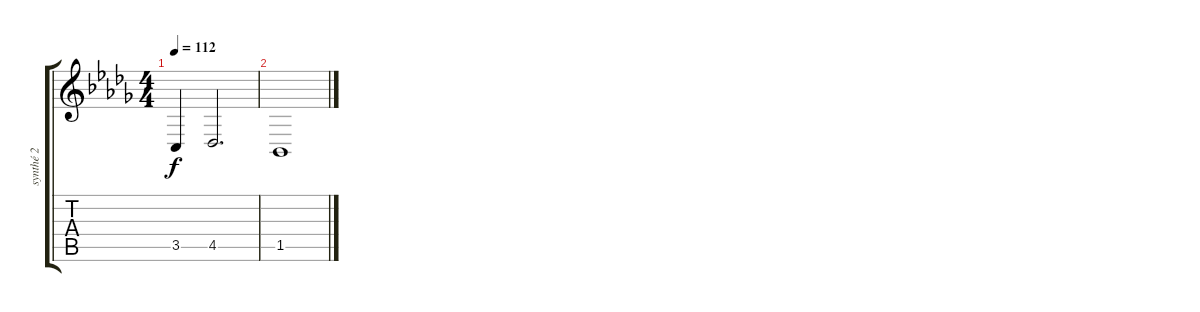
\track ("synthé 2" "synthé 2") {instrument synthstrings2}
\staff {score tabs}
\tuning (E4 B3 G3 D3 A2 E2) {hide}
\ts (4 4)
\tempo 112
\clef g2
\ks bbminor
3.5.4{dy f} 4.5.2{d} |
1.5.1
